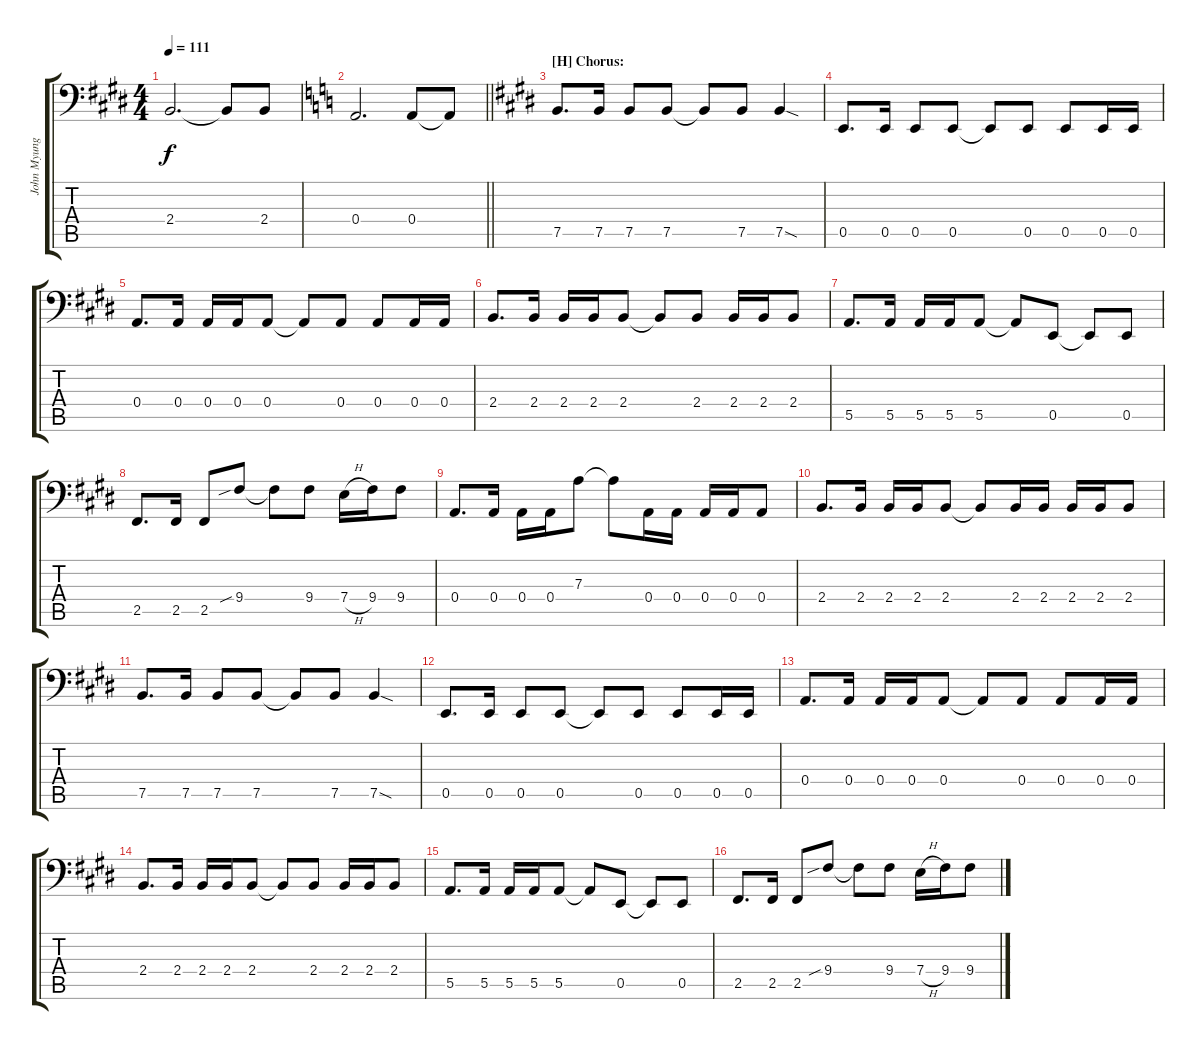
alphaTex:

\track ("John Myung - Bass" "John Myung") {instrument electricbassfinger}
\staff {score tabs}
\tuning (C3 G2 D2 A1 E1 B0) {hide}
\ts (4 4)
\tempo 111
\clef f4
\ks c#minor
2.4.2{d dy f} 2.4{t}.8 2.4.8 |
\barLineRight lightlight
\ks c
0.4.2{d} 0.4.8 0.4{t}.8 |
\section ("" "[H] Chorus:")
\ks c#minor
7.5.8{d} 7.5.16 7.5.8 7.5.8 7.5{t}.8 7.5.8 7.5{sod}.4 |
0.5.8{d} 0.5.16 0.5.8 0.5.8 0.5{t}.8 0.5.8 0.5.8 0.5.16 0.5.16 |
0.4.8{d} 0.4.16 0.4.16 0.4.16 0.4.8 0.4{t}.8 0.4.8 0.4.8 0.4.16 0.4.16 |
2.4.8{d} 2.4.16 2.4.16 2.4.16 2.4.8 2.4{t}.8 2.4.8 2.4.16 2.4.16 2.4.8 |
5.5.8{d} 5.5.16 5.5.16 5.5.16 5.5.8 5.5{t}.8 0.5.8 0.5{t}.8 0.5.8 |
2.5.8{d} 2.5.16 2.5.8 9.4{sib}.8 9.4{t}.8 9.4.8 7.4{h}.16 9.4.16 9.4.8 |
0.4.8{d} 0.4.16 0.4.16 0.4.16 7.3.8 7.3{t}.8 0.4.16 0.4.16 0.4.16 0.4.16 0.4.8 |
2.4.8{d} 2.4.16 2.4.16 2.4.16 2.4.8 2.4{t}.8 2.4.16 2.4.16 2.4.16 2.4.16 2.4.8 |
7.5.8{d} 7.5.16 7.5.8 7.5.8 7.5{t}.8 7.5.8 7.5{sod}.4 |
0.5.8{d} 0.5.16 0.5.8 0.5.8 0.5{t}.8 0.5.8 0.5.8 0.5.16 0.5.16 |
0.4.8{d} 0.4.16 0.4.16 0.4.16 0.4.8 0.4{t}.8 0.4.8 0.4.8 0.4.16 0.4.16 |
2.4.8{d} 2.4.16 2.4.16 2.4.16 2.4.8 2.4{t}.8 2.4.8 2.4.16 2.4.16 2.4.8 |
5.5.8{d} 5.5.16 5.5.16 5.5.16 5.5.8 5.5{t}.8 0.5.8 0.5{t}.8 0.5.8 |
2.5.8{d} 2.5.16 2.5.8 9.4{sib}.8 9.4{t}.8 9.4.8 7.4{h}.16 9.4.16 9.4.8
